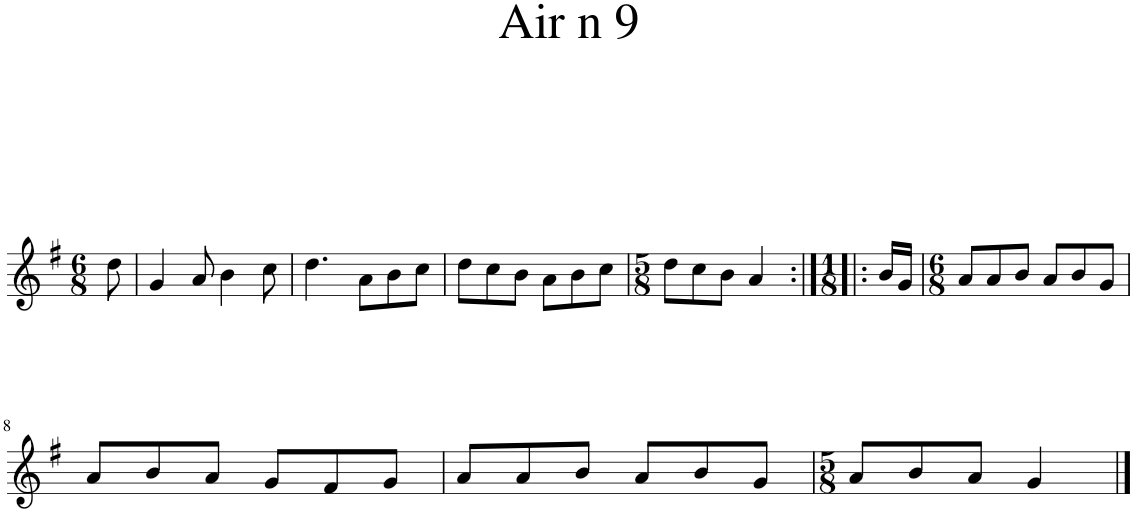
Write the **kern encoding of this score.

**kern
*part1
*staff1
*I"Piano
*I'Pno.
*clefG2
*k[f#]
*M6/8
=1
8dd\
=2
4g/
8a/
4b\
8cc\
=3
4.dd\
8a\L
8b\
8cc\J
=4
8dd\L
8cc\
8b\J
8a\L
8b\
8cc\J
=5
*M5/8
8dd\L
8cc\
8b\J
4a/
=6:|!|:
*M1/8
16b/LL
16g/JJ
=7
*M6/8
8a/L
8a/
8b/J
8a/L
8b/
8g/J
!!LO:LB:g=z
=8
8a/L
8b/
8a/J
8g/L
8f#/
8g/J
=9
8a/L
8a/
8b/J
8a/L
8b/
8g/J
=10
*M5/8
8a/L
8b/
8a/J
4g/
==
*-
